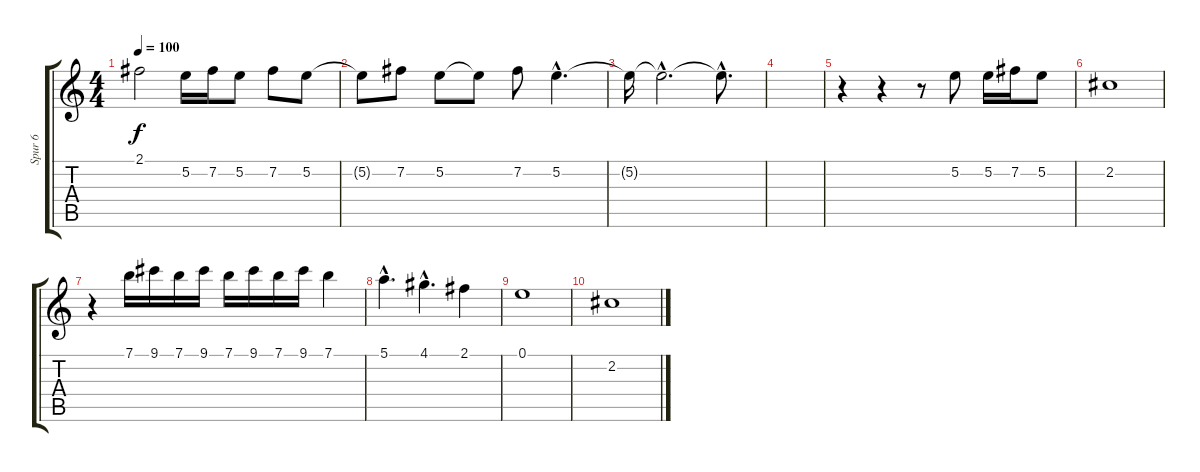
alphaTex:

\track ("Spur 6" "Spur 6") {instrument distortionguitar}
\staff {score tabs}
\tuning (E4 B3 G3 D3 A2 E2) {hide}
\ts (4 4)
\tempo 100
\clef g2
\ks c
2.1.2{dy f} 5.2.16 7.2.16 5.2.8 7.2.8 5.2.8 |
5.2{t}.8 7.2.8 5.2.8 5.2{t}.8 7.2.8 5.2{hac}.4{d} |
5.2{t}.16 5.2{hac t}.2{d} 5.2{hac t}.8{d} |
|
r.4 r.4 r.8 5.2.8 5.2.16 7.2.16 5.2.8 |
2.2.1 |
r.4 7.1.16 9.1.16 7.1.16 9.1.16 7.1.16 9.1.16 7.1.16 9.1.16 7.1.4 |
5.1{hac}.4{d} 4.1{hac}.4{d} 2.1.4 |
0.1.1 |
2.2.1
